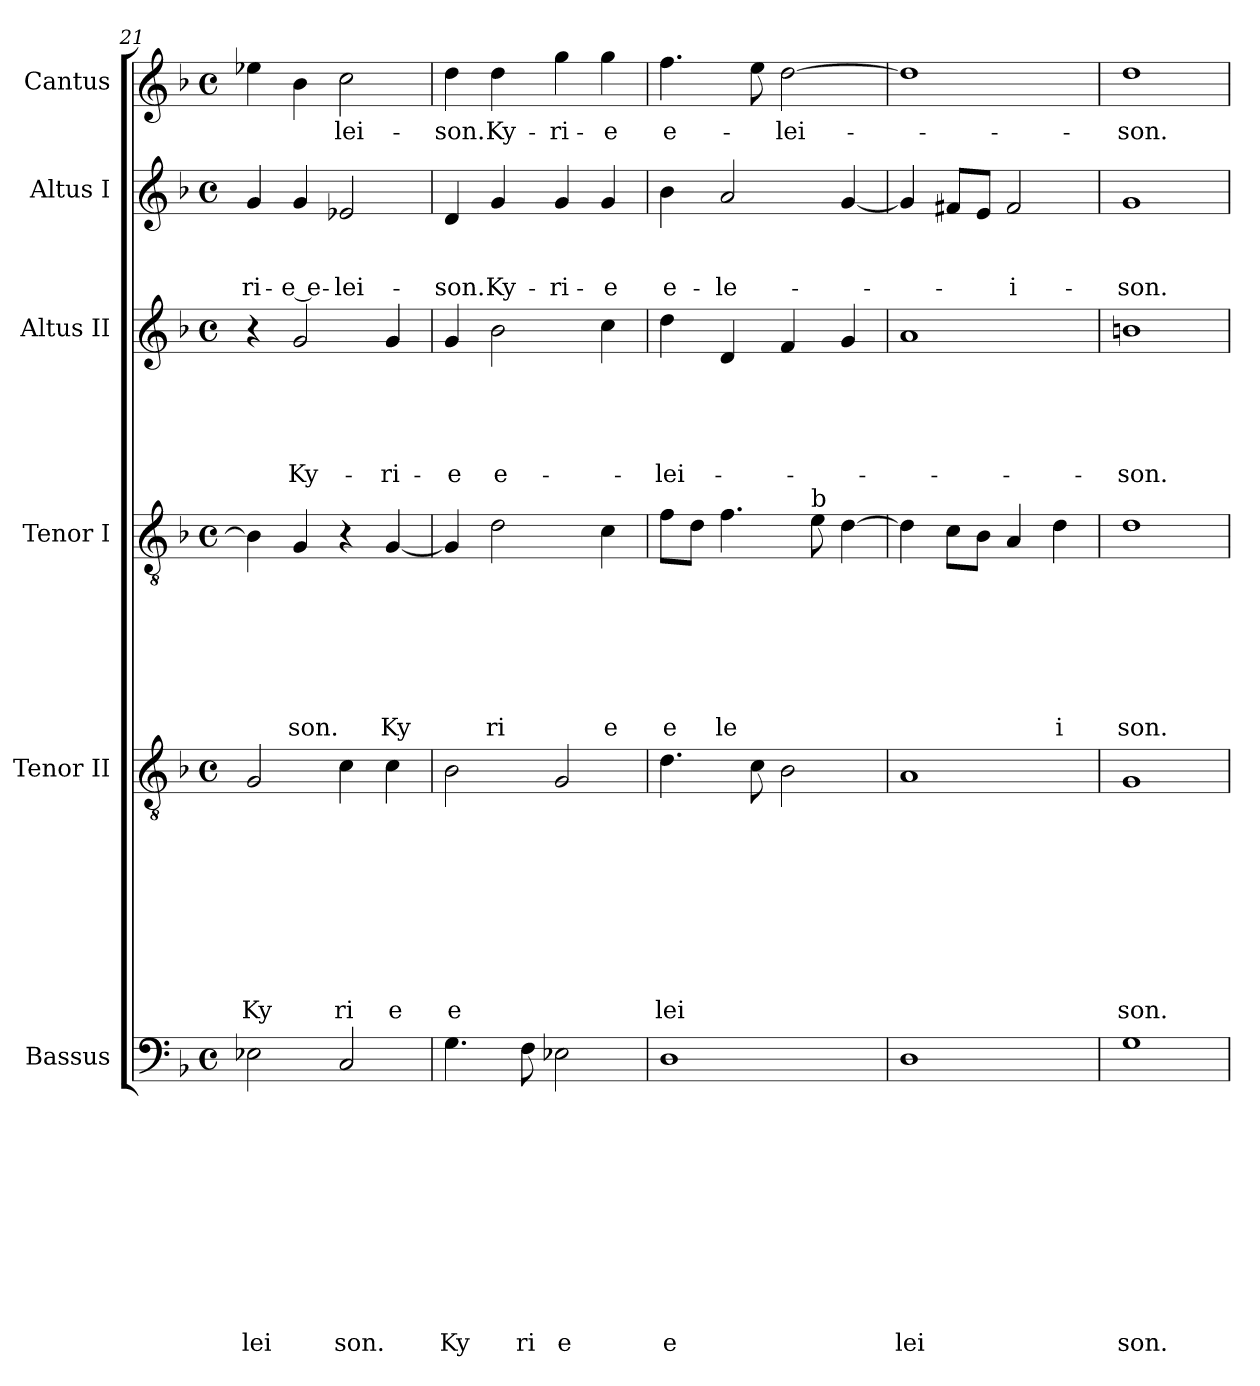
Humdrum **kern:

**kern	**text	**text	**text	**text	**text	**text	**text	**text	**text	**text	**text	**kern	**text	**text	**text	**text	**text	**text	**text	**text	**text	**kern	**text	**text	**text	**text	**text	**text	**text	**kern	**text	**text	**text	**text	**text	**kern	**text	**text	**text	**kern	**text
*part6	*part6	*part6	*part6	*part6	*part6	*part6	*part6	*part6	*part6	*part6	*part6	*part5	*part5	*part5	*part5	*part5	*part5	*part5	*part5	*part5	*part5	*part4	*part4	*part4	*part4	*part4	*part4	*part4	*part4	*part3	*part3	*part3	*part3	*part3	*part3	*part2	*part2	*part2	*part2	*part1	*part1
*staff6	*staff6	*staff6	*staff6	*staff6	*staff6	*staff6	*staff6	*staff6	*staff6	*staff6	*staff6	*staff5	*staff5	*staff5	*staff5	*staff5	*staff5	*staff5	*staff5	*staff5	*staff5	*staff4	*staff4	*staff4	*staff4	*staff4	*staff4	*staff4	*staff4	*staff3	*staff3	*staff3	*staff3	*staff3	*staff3	*staff2	*staff2	*staff2	*staff2	*staff1	*staff1
*I"Bassus	*	*	*	*	*	*	*	*	*	*	*	*I"Tenor II	*	*	*	*	*	*	*	*	*	*I"Tenor I	*	*	*	*	*	*	*	*I"Altus II	*	*	*	*	*	*I"Altus I	*	*	*	*I"Cantus	*
*I'Bassus	*	*	*	*	*	*	*	*	*	*	*	*I'Tenor II	*	*	*	*	*	*	*	*	*	*I'Tenor I	*	*	*	*	*	*	*	*I'Altus II	*	*	*	*	*	*I'Altus I	*	*	*	*I'Cantus	*
*clefF4	*	*	*	*	*	*	*	*	*	*	*	*clefGv2	*	*	*	*	*	*	*	*	*	*clefGv2	*	*	*	*	*	*	*	*clefG2	*	*	*	*	*	*clefG2	*	*	*	*clefG2	*
*k[b-]	*	*	*	*	*	*	*	*	*	*	*	*k[b-]	*	*	*	*	*	*	*	*	*	*k[b-]	*	*	*	*	*	*	*	*k[b-]	*	*	*	*	*	*k[b-]	*	*	*	*k[b-]	*
*F:	*	*	*	*	*	*	*	*	*	*	*	*F:	*	*	*	*	*	*	*	*	*	*F:	*	*	*	*	*	*	*	*F:	*	*	*	*	*	*F:	*	*	*	*F:	*
*M4/4	*	*	*	*	*	*	*	*	*	*	*	*M4/4	*	*	*	*	*	*	*	*	*	*M4/4	*	*	*	*	*	*	*	*M4/4	*	*	*	*	*	*M4/4	*	*	*	*M4/4	*
*met(c)	*	*	*	*	*	*	*	*	*	*	*	*met(c)	*	*	*	*	*	*	*	*	*	*met(c)	*	*	*	*	*	*	*	*met(c)	*	*	*	*	*	*met(c)	*	*	*	*met(c)	*
=21	=21	=21	=21	=21	=21	=21	=21	=21	=21	=21	=21	=21	=21	=21	=21	=21	=21	=21	=21	=21	=21	=21	=21	=21	=21	=21	=21	=21	=21	=21	=21	=21	=21	=21	=21	=21	=21	=21	=21	=21	=21
!	!	!	!	!	!	!	!	!	!	!	!LO:LY:b	!	!	!	!	!	!	!	!	!	!LO:LY:b	!	!	!	!	!	!	!	!	!	!	!	!	!	!	!	!	!	!LO:LY:b	!	!
2E-X\	.	.	.	.	.	.	.	.	.	.	lei	2G/	.	.	.	.	.	.	.	.	Ky	4B-\]	.	.	.	.	.	.	.	4r	.	.	.	.	.	4g/	.	.	-ri-	4ee-X\	.
!	!	!	!	!	!	!	!	!	!	!	!	!	!	!	!	!	!	!	!	!	!	!	!	!	!	!	!	!	!LO:LY:b	!	!	!	!	!	!LO:LY:b	!	!	!	!LO:LY:b:rj	!	!
.	.	.	.	.	.	.	.	.	.	.	.	.	.	.	.	.	.	.	.	.	.	4G/	.	.	.	.	.	.	son.	2g/	.	.	.	.	Ky-	4g/	.	.	-e e-	4b-\	.
!	!	!	!	!	!	!	!	!	!	!	!LO:LY:b	!	!	!	!	!	!	!	!	!	!LO:LY:b	!	!	!	!	!	!	!	!	!	!	!	!	!	!	!	!	!	!LO:LY:b	!	!LO:LY:b
2C/	.	.	.	.	.	.	.	.	.	.	son.	4c\	.	.	.	.	.	.	.	.	ri	4r	.	.	.	.	.	.	.	.	.	.	.	.	.	2e-X/	.	.	-lei-	2cc\	-lei-
!	!	!	!	!	!	!	!	!	!	!	!	!	!	!	!	!	!	!	!	!	!LO:LY:b	!	!	!	!	!	!	!	!LO:LY:b	!	!	!	!	!	!LO:LY:b	!	!	!	!	!	!
.	.	.	.	.	.	.	.	.	.	.	.	4c\	.	.	.	.	.	.	.	.	e	[<4G/	.	.	.	.	.	.	Ky	4g/	.	.	.	.	-ri-	.	.	.	.	.	.
=22	=22	=22	=22	=22	=22	=22	=22	=22	=22	=22	=22	=22	=22	=22	=22	=22	=22	=22	=22	=22	=22	=22	=22	=22	=22	=22	=22	=22	=22	=22	=22	=22	=22	=22	=22	=22	=22	=22	=22	=22	=22
!	!	!	!	!	!	!	!	!	!	!	!LO:LY:b	!	!	!	!	!	!	!	!	!	!LO:LY:b	!	!	!	!	!	!	!	!	!	!	!	!	!	!LO:LY:b	!	!	!	!LO:LY:b	!	!LO:LY:b
4.G\	.	.	.	.	.	.	.	.	.	.	Ky	2B-\	.	.	.	.	.	.	.	.	e	4G/]	.	.	.	.	.	.	.	4g/	.	.	.	.	-e	4d/	.	.	-son.	4dd\	-son.
!	!	!	!	!	!	!	!	!	!	!	!	!	!	!	!	!	!	!	!	!	!	!	!	!	!	!	!	!	!LO:LY:b	!	!	!	!	!	!LO:LY:b	!	!	!	!LO:LY:b	!	!LO:LY:b
.	.	.	.	.	.	.	.	.	.	.	.	.	.	.	.	.	.	.	.	.	.	2d\	.	.	.	.	.	.	ri	2b-\	.	.	.	.	e-	4g/	.	.	Ky-	4dd\	Ky-
!	!	!	!	!	!	!	!	!	!	!	!LO:LY:b	!	!	!	!	!	!	!	!	!	!	!	!	!	!	!	!	!	!	!	!	!	!	!	!	!	!	!	!	!	!
8F\	.	.	.	.	.	.	.	.	.	.	ri	.	.	.	.	.	.	.	.	.	.	.	.	.	.	.	.	.	.	.	.	.	.	.	.	.	.	.	.	.	.
!	!	!	!	!	!	!	!	!	!	!	!LO:LY:b	!	!	!	!	!	!	!	!	!	!	!	!	!	!	!	!	!	!	!	!	!	!	!	!	!	!	!	!LO:LY:b	!	!LO:LY:b
2E-X\	.	.	.	.	.	.	.	.	.	.	e	2G/	.	.	.	.	.	.	.	.	.	.	.	.	.	.	.	.	.	.	.	.	.	.	.	4g/	.	.	-ri-	4gg\	-ri-
!	!	!	!	!	!	!	!	!	!	!	!	!	!	!	!	!	!	!	!	!	!	!	!	!	!	!	!	!	!LO:LY:b	!	!	!	!	!	!	!	!	!	!LO:LY:b	!	!LO:LY:b
.	.	.	.	.	.	.	.	.	.	.	.	.	.	.	.	.	.	.	.	.	.	4c\	.	.	.	.	.	.	e	4cc\	.	.	.	.	.	4g/	.	.	-e	4gg\	-e
=23	=23	=23	=23	=23	=23	=23	=23	=23	=23	=23	=23	=23	=23	=23	=23	=23	=23	=23	=23	=23	=23	=23	=23	=23	=23	=23	=23	=23	=23	=23	=23	=23	=23	=23	=23	=23	=23	=23	=23	=23	=23
!	!	!	!	!	!	!	!	!	!	!	!LO:LY:b	!	!	!	!	!	!	!	!	!	!LO:LY:b	!	!	!	!	!	!	!	!LO:LY:b	!	!	!	!	!	!LO:LY:b	!	!	!	!LO:LY:b	!	!LO:LY:b
1D	.	.	.	.	.	.	.	.	.	.	e	4.d\	.	.	.	.	.	.	.	.	lei	8f\L	.	.	.	.	.	.	e	4dd\	.	.	.	.	-lei-	4b-\	.	.	e-	4.ff\	e-
.	.	.	.	.	.	.	.	.	.	.	.	.	.	.	.	.	.	.	.	.	.	8d\J	.	.	.	.	.	.	.	.	.	.	.	.	.	.	.	.	.	.	.
!	!	!	!	!	!	!	!	!	!	!	!	!	!	!	!	!	!	!	!	!	!	!	!	!	!	!	!	!	!LO:LY:b	!	!	!	!	!	!	!	!	!	!LO:LY:b	!	!
.	.	.	.	.	.	.	.	.	.	.	.	.	.	.	.	.	.	.	.	.	.	4.f\	.	.	.	.	.	.	le	4d/	.	.	.	.	.	2a/	.	.	-le-	.	.
.	.	.	.	.	.	.	.	.	.	.	.	8c\	.	.	.	.	.	.	.	.	.	.	.	.	.	.	.	.	.	.	.	.	.	.	.	.	.	.	.	8ee\	.
!	!	!	!	!	!	!	!	!	!	!	!	!	!	!	!	!	!	!	!	!	!	!	!	!	!	!	!	!	!	!	!	!	!	!	!	!	!	!	!	!	!LO:LY:b
.	.	.	.	.	.	.	.	.	.	.	.	2B-\	.	.	.	.	.	.	.	.	.	.	.	.	.	.	.	.	.	4f/	.	.	.	.	.	.	.	.	.	[>2dd\	-lei-
!	!	!	!	!	!	!	!	!	!	!	!	!	!	!	!	!	!	!	!	!	!	!LO:TX:a:t=b	!	!	!	!	!	!	!	!	!	!	!	!	!	!	!	!	!	!	!
.	.	.	.	.	.	.	.	.	.	.	.	.	.	.	.	.	.	.	.	.	.	8e\	.	.	.	.	.	.	.	.	.	.	.	.	.	.	.	.	.	.	.
.	.	.	.	.	.	.	.	.	.	.	.	.	.	.	.	.	.	.	.	.	.	[>4d\	.	.	.	.	.	.	.	4g/	.	.	.	.	.	[<4g/	.	.	.	.	.
=24	=24	=24	=24	=24	=24	=24	=24	=24	=24	=24	=24	=24	=24	=24	=24	=24	=24	=24	=24	=24	=24	=24	=24	=24	=24	=24	=24	=24	=24	=24	=24	=24	=24	=24	=24	=24	=24	=24	=24	=24	=24
!	!	!	!	!	!	!	!	!	!	!	!LO:LY:b	!	!	!	!	!	!	!	!	!	!	!	!	!	!	!	!	!	!	!	!	!	!	!	!	!	!	!	!	!	!
1D	.	.	.	.	.	.	.	.	.	.	lei	1A	.	.	.	.	.	.	.	.	.	4d\]	.	.	.	.	.	.	.	1a	.	.	.	.	.	4g/]	.	.	.	1dd]	.
.	.	.	.	.	.	.	.	.	.	.	.	.	.	.	.	.	.	.	.	.	.	8c\L	.	.	.	.	.	.	.	.	.	.	.	.	.	8f#X/L	.	.	.	.	.
.	.	.	.	.	.	.	.	.	.	.	.	.	.	.	.	.	.	.	.	.	.	8B-\J	.	.	.	.	.	.	.	.	.	.	.	.	.	8e/J	.	.	.	.	.
!	!	!	!	!	!	!	!	!	!	!	!	!	!	!	!	!	!	!	!	!	!	!	!	!	!	!	!	!	!	!	!	!	!	!	!	!	!	!	!LO:LY:b	!	!
.	.	.	.	.	.	.	.	.	.	.	.	.	.	.	.	.	.	.	.	.	.	4A/	.	.	.	.	.	.	.	.	.	.	.	.	.	2f#/	.	.	-i-	.	.
!	!	!	!	!	!	!	!	!	!	!	!	!	!	!	!	!	!	!	!	!	!	!	!	!	!	!	!	!	!LO:LY:b	!	!	!	!	!	!	!	!	!	!	!	!
.	.	.	.	.	.	.	.	.	.	.	.	.	.	.	.	.	.	.	.	.	.	4d\	.	.	.	.	.	.	i	.	.	.	.	.	.	.	.	.	.	.	.
=25	=25	=25	=25	=25	=25	=25	=25	=25	=25	=25	=25	=25	=25	=25	=25	=25	=25	=25	=25	=25	=25	=25	=25	=25	=25	=25	=25	=25	=25	=25	=25	=25	=25	=25	=25	=25	=25	=25	=25	=25	=25
!	!	!	!	!	!	!	!	!	!	!	!LO:LY:b	!	!	!	!	!	!	!	!	!	!LO:LY:b	!	!	!	!	!	!	!	!LO:LY:b	!	!	!	!	!	!LO:LY:b	!	!	!	!LO:LY:b	!	!LO:LY:b
1G	.	.	.	.	.	.	.	.	.	.	son.	1G	.	.	.	.	.	.	.	.	son.	1d	.	.	.	.	.	.	son.	1bn	.	.	.	.	-son.	1g	.	.	-son.	1dd	-son.
=	=	=	=	=	=	=	=	=	=	=	=	=	=	=	=	=	=	=	=	=	=	=	=	=	=	=	=	=	=	=	=	=	=	=	=	=	=	=	=	=	=
*-	*-	*-	*-	*-	*-	*-	*-	*-	*-	*-	*-	*-	*-	*-	*-	*-	*-	*-	*-	*-	*-	*-	*-	*-	*-	*-	*-	*-	*-	*-	*-	*-	*-	*-	*-	*-	*-	*-	*-	*-	*-
